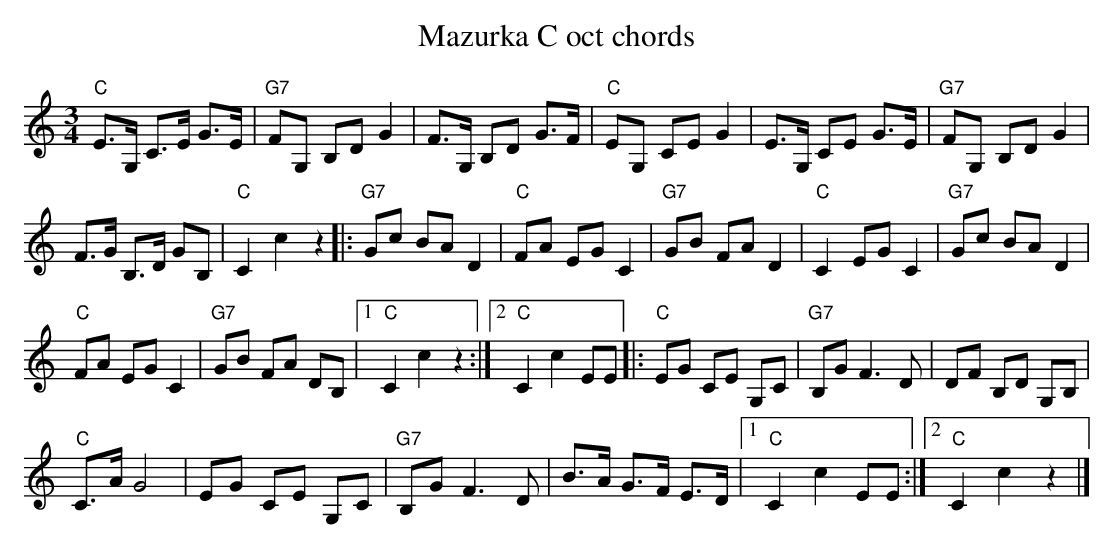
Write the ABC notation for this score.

X:1
T:Mazurka C oct chords
M:3/4
L:1/8
K:Cmaj%%MIDI gchordon
"C"E>G, C>E G>E | "G7"FG, B,D G2 | F>G, B,D G>F | "C"EG, CE G2 | E>G, CE G>E | "G7"FG, B,D G2 |
F>G B,>D GB, | "C"C2c2z2 |: "G7"Gc BA D2 | "C"FA EG C2 | "G7"GB FA D2 | "C"C2 EG C2 | "G7"Gc BA D2 |
"C"FA EG C2 | "G7"GB FA DB, |1 "C"C2c2 z2 :|2 "C"C2c2 EE |: "C"EG CE G,C | "G7"B,G F3D | DF B,D G,B, |
"C"C>A G4 | EG CE G,C | "G7"B,G F3D | B>A G>F E>D |1 "C"C2c2 EE :|2 "C"C2c2 z2 |]
